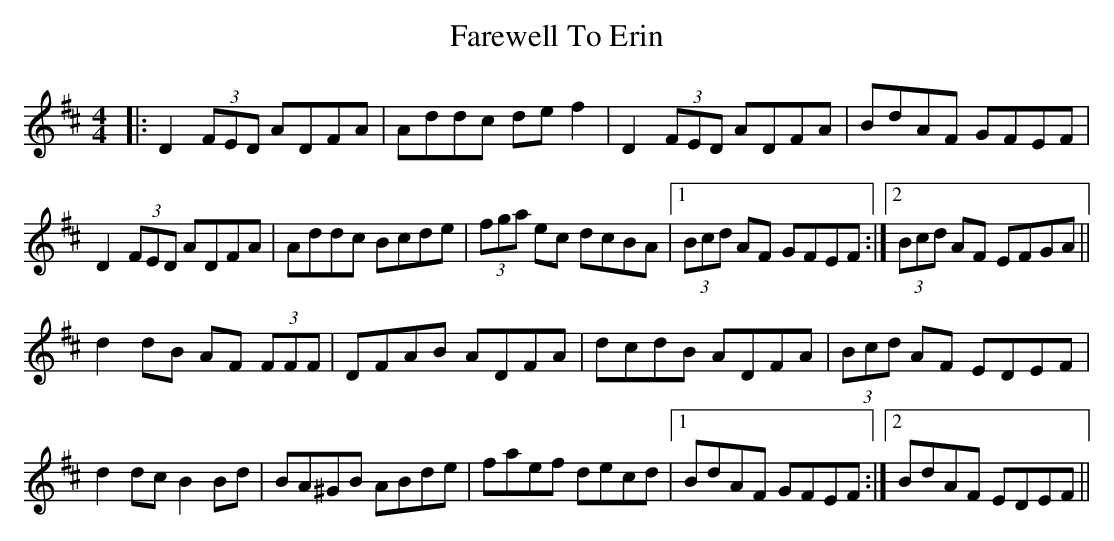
X:1
T: Farewell To Erin
M: 4/4
L: 1/8
K: Dmaj
|:D2 (3FED ADFA|Addc de f2|D2 (3FED ADFA|BdAF GFEF|
D2(3FED ADFA|Addc Bcde|(3fga ec dcBA|1 (3Bcd AF GFEF:|2 (3Bcd AF EFGA||
d2 dB AF (3FFF|DFAB ADFA|dcdB ADFA|(3Bcd AF EDEF|
d2 dc B2 Bd|BA^GB ABde|faef decd|1 BdAF GFEF:|2 BdAF EDEF||
